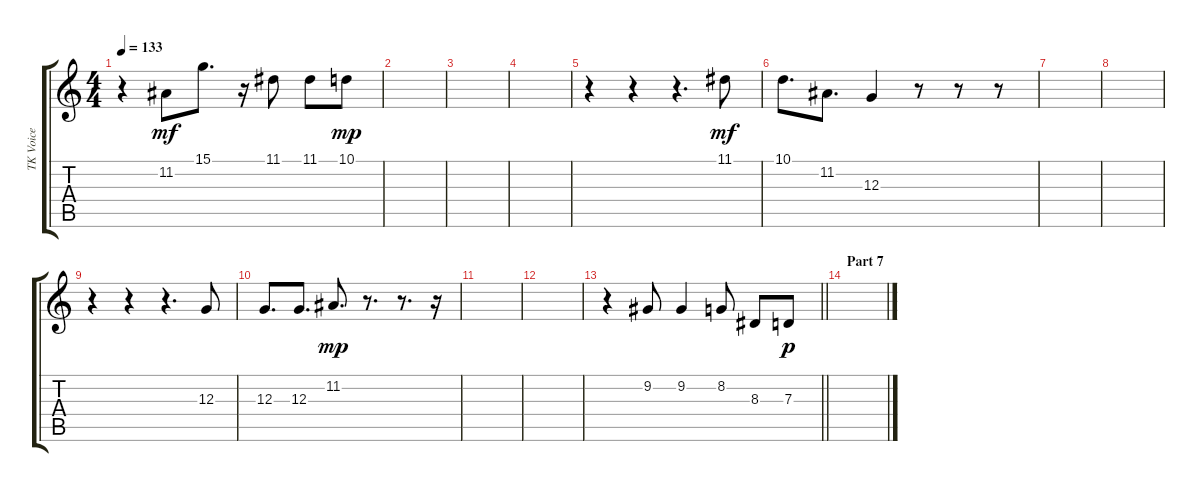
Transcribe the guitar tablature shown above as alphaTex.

\track ("TK Voice" "TK Voice") {instrument synthvoice}
\staff {score tabs}
\tuning (E4 B3 G3 D3 A2 E2) {hide}
\ts (4 4)
\tempo 133
\clef g2
\ks c
r.4{dy mp} 11.2.8{dy mf} 15.1.8{d} r.16 11.1.8 11.1.8 10.1.8{dy mp} |
|
|
|
r.4 r.4 r.4{d} 11.1.8{dy mf} |
10.1.8{d} 11.2.8{d} 12.3.4 r.8 r.8 r.8 |
|
|
r.4 r.4 r.4{d} 12.3.8 |
12.3.8{d} 12.3.8{d} 11.2.8{d dy mp} r.8{d} r.8{d} r.16 |
|
|
\barLineRight lightlight
r.4 9.2.8 9.2.4 8.2.8 8.3.8 7.3.8{dy p} |
\section ("" "Part 7")
